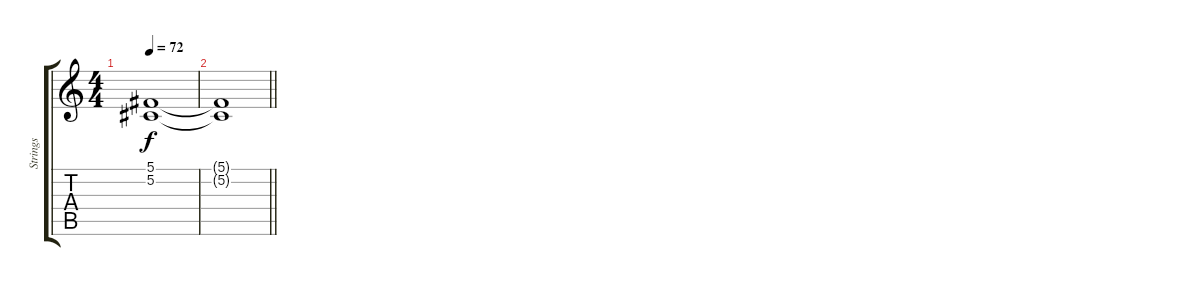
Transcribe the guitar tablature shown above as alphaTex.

\track ("Strings" "Strings") {instrument stringensemble1}
\staff {score tabs}
\tuning (Db4 Ab3 E3 B2 Gb2 Db2) {hide}
\ts (4 4)
\tempo 72
\clef g2
\ks c
(5.1{t} 5.2{t}).1{dy f} |
\barLineRight lightlight
(5.1{t} 5.2{t}).1
